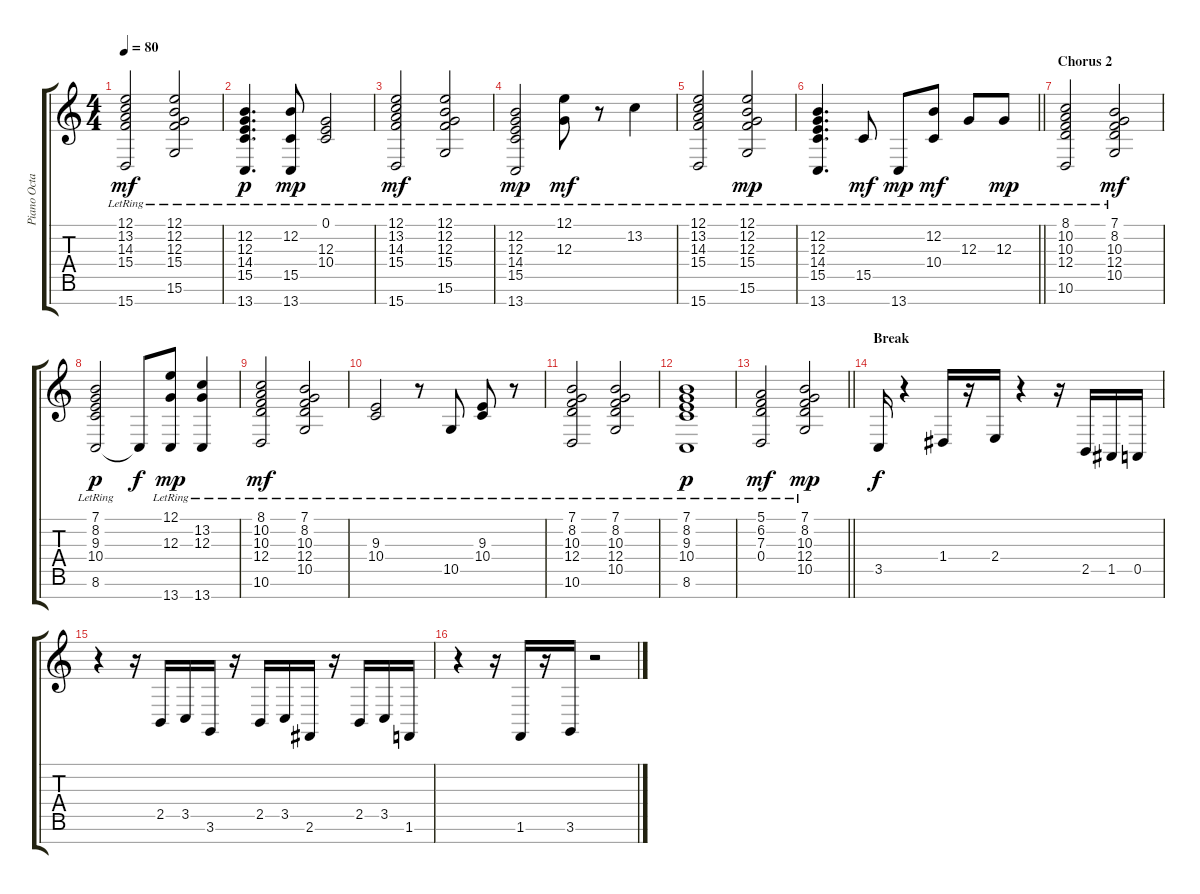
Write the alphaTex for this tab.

\track ("Piano Octave" "Piano Octa") {instrument acousticgrandpiano}
\staff {score tabs}
\tuning (E4 B3 G3 D3 A2 E2 B1) {hide}
\ts (4 4)
\tempo 80
\clef g2
\ks c
(12.1{lr} 13.2{lr} 14.3{lr} 15.4{lr} 15.7{lr}).2{dy mf} (12.1{lr} 12.2{lr} 12.3{lr} 15.4{lr} 15.6{lr}).2 |
(12.2{lr} 12.3{lr} 14.4{lr} 15.5{lr} 13.7{lr}).4{d dy p} (12.2{lr} 15.5{lr} 13.7{lr}).8{dy mp} (0.1{lr} 12.3{lr} 10.4{lr}).2 |
(12.1{lr} 13.2{lr} 14.3{lr} 15.4{lr} 15.7{lr}).2{dy mf} (12.1{lr} 12.2{lr} 12.3{lr} 15.4{lr} 15.6{lr}).2 |
(12.2{lr} 12.3{lr} 14.4{lr} 15.5{lr} 13.7{lr}).2{dy mp} (12.1{lr} 12.3{lr}).8{dy mf} r.8 13.2{lr}.4 |
(12.1{lr} 13.2{lr} 14.3{lr} 15.4{lr} 15.7{lr}).2 (12.1{lr} 12.2{lr} 12.3{lr} 15.4{lr} 15.6{lr}).2{dy mp} |
\barLineRight lightlight
(12.2{lr} 12.3{lr} 14.4{lr} 15.5{lr} 13.7{lr}).4{d} 15.5{lr}.8{dy mf} 13.7{lr}.8{dy mp} (12.2{lr} 10.4{lr}).8{dy mf} 12.3{lr}.8 12.3{lr}.8{dy mp} |
\section ("" "Chorus 2")
(8.1{lr} 10.2{lr} 10.3{lr} 12.4{lr} 10.6{lr}).2 (7.1{lr} 8.2{lr} 10.3{lr} 12.4{lr} 10.5{lr}).2{dy mf} |
(7.1{lr} 8.2{lr} 9.3{lr} 10.4{lr} 8.6{lr}).2{dy p} 8.6{t}.8{dy f} (12.1{lr} 12.3{lr} 13.7{lr}).8{dy mp} (13.2{lr} 12.3{lr} 13.7{lr}).4 |
(8.1{lr} 10.2{lr} 10.3{lr} 12.4{lr} 10.6{lr}).2{dy mf} (7.1{lr} 8.2{lr} 10.3{lr} 12.4{lr} 10.5{lr}).2 |
(9.3{lr} 10.4{lr}).2 r.8 10.5{lr}.8 (9.3{lr} 10.4{lr}).8 r.8 |
(7.1{lr} 8.2{lr} 10.3{lr} 12.4{lr} 10.6{lr}).2 (7.1{lr} 8.2{lr} 10.3{lr} 12.4{lr} 10.5{lr}).2 |
(7.1{lr} 8.2{lr} 9.3{lr} 10.4{lr} 8.6{lr}).1{dy p} |
\barLineRight lightlight
(5.1{lr} 6.2{lr} 7.3{lr} 0.4{lr}).2{dy mf} (7.1{lr} 8.2{lr} 10.3{lr} 12.4{lr} 10.5{lr}).2{dy mp} |
\section ("" "Break")
3.5.16{dy f} r.4 1.4.16 r.16 2.4.16 r.4 r.16 2.5.16 1.5.16 0.5.16 |
r.4 r.16 2.5.16 3.5.16 3.6.16 r.16 2.5.16 3.5.16 2.6.16 r.16 2.5.16 3.5.16 1.6.16 |
r.4 r.16 1.6.16 r.16 3.6.16 r.2
